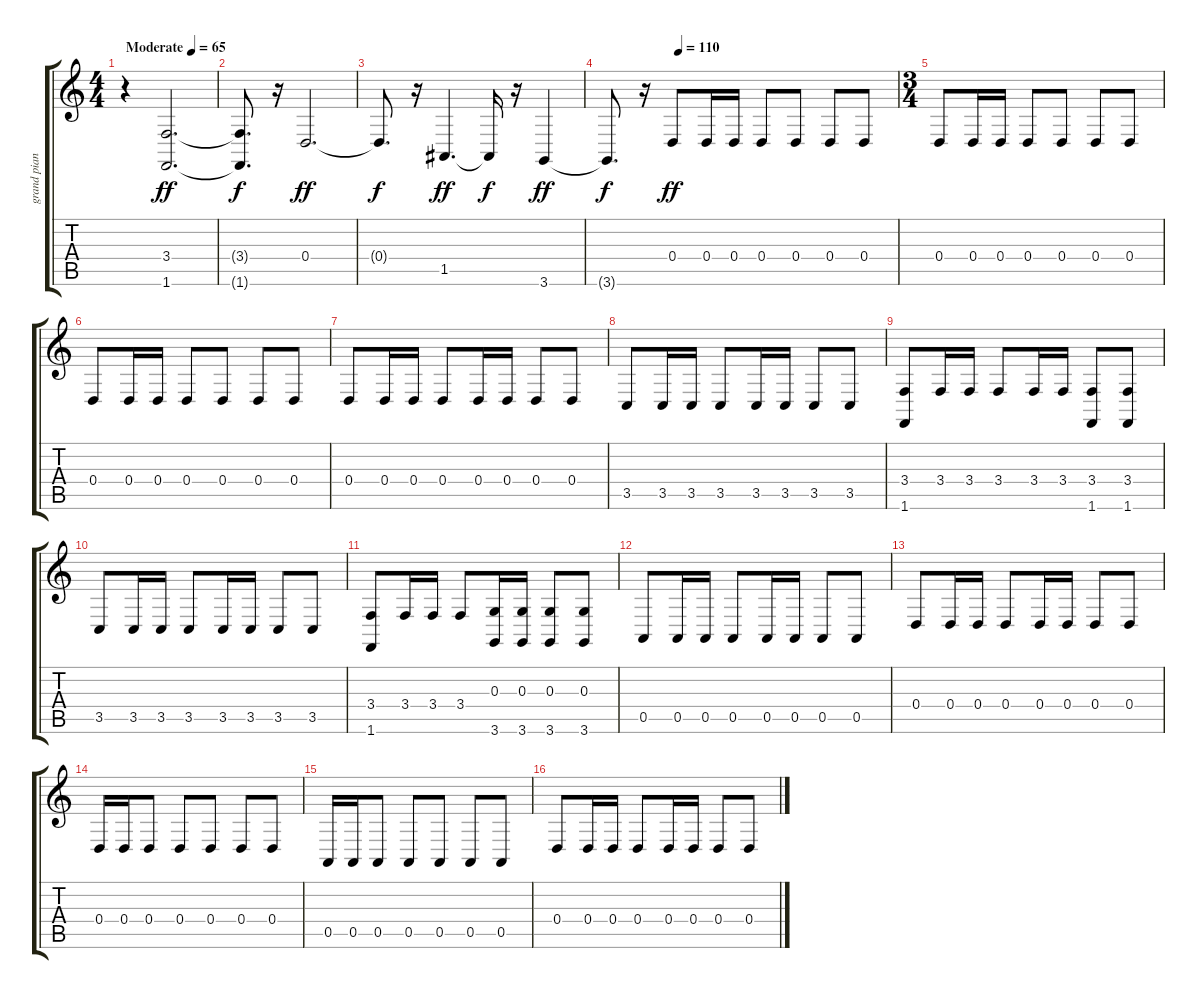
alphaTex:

\track ("grand piano" "grand pian") {instrument brightacousticpiano}
\staff {score tabs}
\tuning (E4 B3 G3 D3 A2 E2) {hide}
\ts (4 4)
\tempo (65 "Moderate")
\clef g2
\ks c
r.4{dy ff instrument brightacousticpiano} (3.4 1.6).2{d} |
(3.4{t} 1.6{t}).8{d dy f} r.16 0.4.2{d dy ff} |
0.4{t}.8{d dy f} r.16 1.5.4{d dy ff} 1.5{t}.16{dy f} r.16 3.6.4{dy ff} |
\tempo (110 0.25)
3.6{t}.8{d dy f} r.16 0.4.8{dy ff} 0.4.16 0.4.16 0.4.8 0.4.8 0.4.8 0.4.8 |
\ts (3 4)
0.4.8 0.4.16 0.4.16 0.4.8 0.4.8 0.4.8 0.4.8 |
0.4.8 0.4.16 0.4.16 0.4.8 0.4.8 0.4.8 0.4.8 |
0.4.8 0.4.16 0.4.16 0.4.8 0.4.16 0.4.16 0.4.8 0.4.8 |
3.5.8 3.5.16 3.5.16 3.5.8 3.5.16 3.5.16 3.5.8 3.5.8 |
(3.4 1.6).8 3.4.16 3.4.16 3.4.8 3.4.16 3.4.16 (3.4 1.6).8 (3.4 1.6).8 |
3.5.8 3.5.16 3.5.16 3.5.8 3.5.16 3.5.16 3.5.8 3.5.8 |
(3.4 1.6).8 3.4.16 3.4.16 3.4.8 (0.3 3.6).16 (0.3 3.6).16 (0.3 3.6).8 (0.3 3.6).8 |
0.5.8 0.5.16 0.5.16 0.5.8 0.5.16 0.5.16 0.5.8 0.5.8 |
0.4.8 0.4.16 0.4.16 0.4.8 0.4.16 0.4.16 0.4.8 0.4.8 |
0.4.16 0.4.16 0.4.8 0.4.8 0.4.8 0.4.8 0.4.8 |
0.5.16 0.5.16 0.5.8 0.5.8 0.5.8 0.5.8 0.5.8 |
0.4.8 0.4.16 0.4.16 0.4.8 0.4.16 0.4.16 0.4.8 0.4.8
